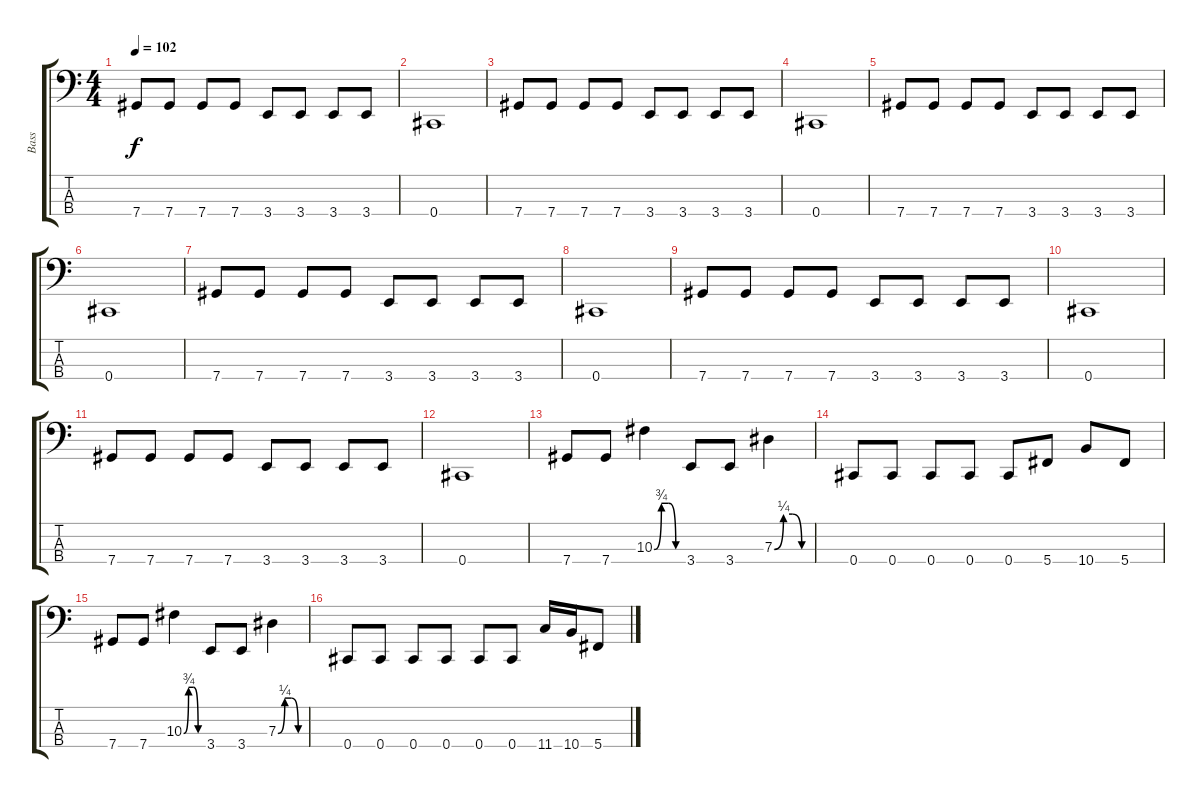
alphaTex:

\track ("Bass" "Bass") {instrument electricbasspick}
\staff {score tabs}
\tuning (Gb2 Db2 Ab1 Db1) {hide}
\ts (4 4)
\tempo 102
\clef f4
\ks c
7.4.8{dy f} 7.4.8 7.4.8 7.4.8 3.4.8 3.4.8 3.4.8 3.4.8 |
0.4.1 |
7.4.8 7.4.8 7.4.8 7.4.8 3.4.8 3.4.8 3.4.8 3.4.8 |
0.4.1 |
7.4.8 7.4.8 7.4.8 7.4.8 3.4.8 3.4.8 3.4.8 3.4.8 |
0.4.1 |
7.4.8 7.4.8 7.4.8 7.4.8 3.4.8 3.4.8 3.4.8 3.4.8 |
0.4.1 |
7.4.8 7.4.8 7.4.8 7.4.8 3.4.8 3.4.8 3.4.8 3.4.8 |
0.4.1 |
7.4.8 7.4.8 7.4.8 7.4.8 3.4.8 3.4.8 3.4.8 3.4.8 |
0.4.1 |
7.4.8 7.4.8 10.3{be (custom 0 0 15 3 30 3 45 0 60 0)}.4 3.4.8 3.4.8 7.3{be (custom 0 0 15 1 30 1 45 0 60 0)}.4 |
0.4.8 0.4.8 0.4.8 0.4.8 0.4.8 5.4.8 10.4.8 5.4.8 |
7.4.8 7.4.8 10.3{be (custom 0 0 15 3 30 3 45 0 60 0)}.4 3.4.8 3.4.8 7.3{be (custom 0 0 15 1 30 1 45 0 60 0)}.4 |
0.4.8 0.4.8 0.4.8 0.4.8 0.4.8 0.4.8 11.4.16 10.4.16 5.4.8
